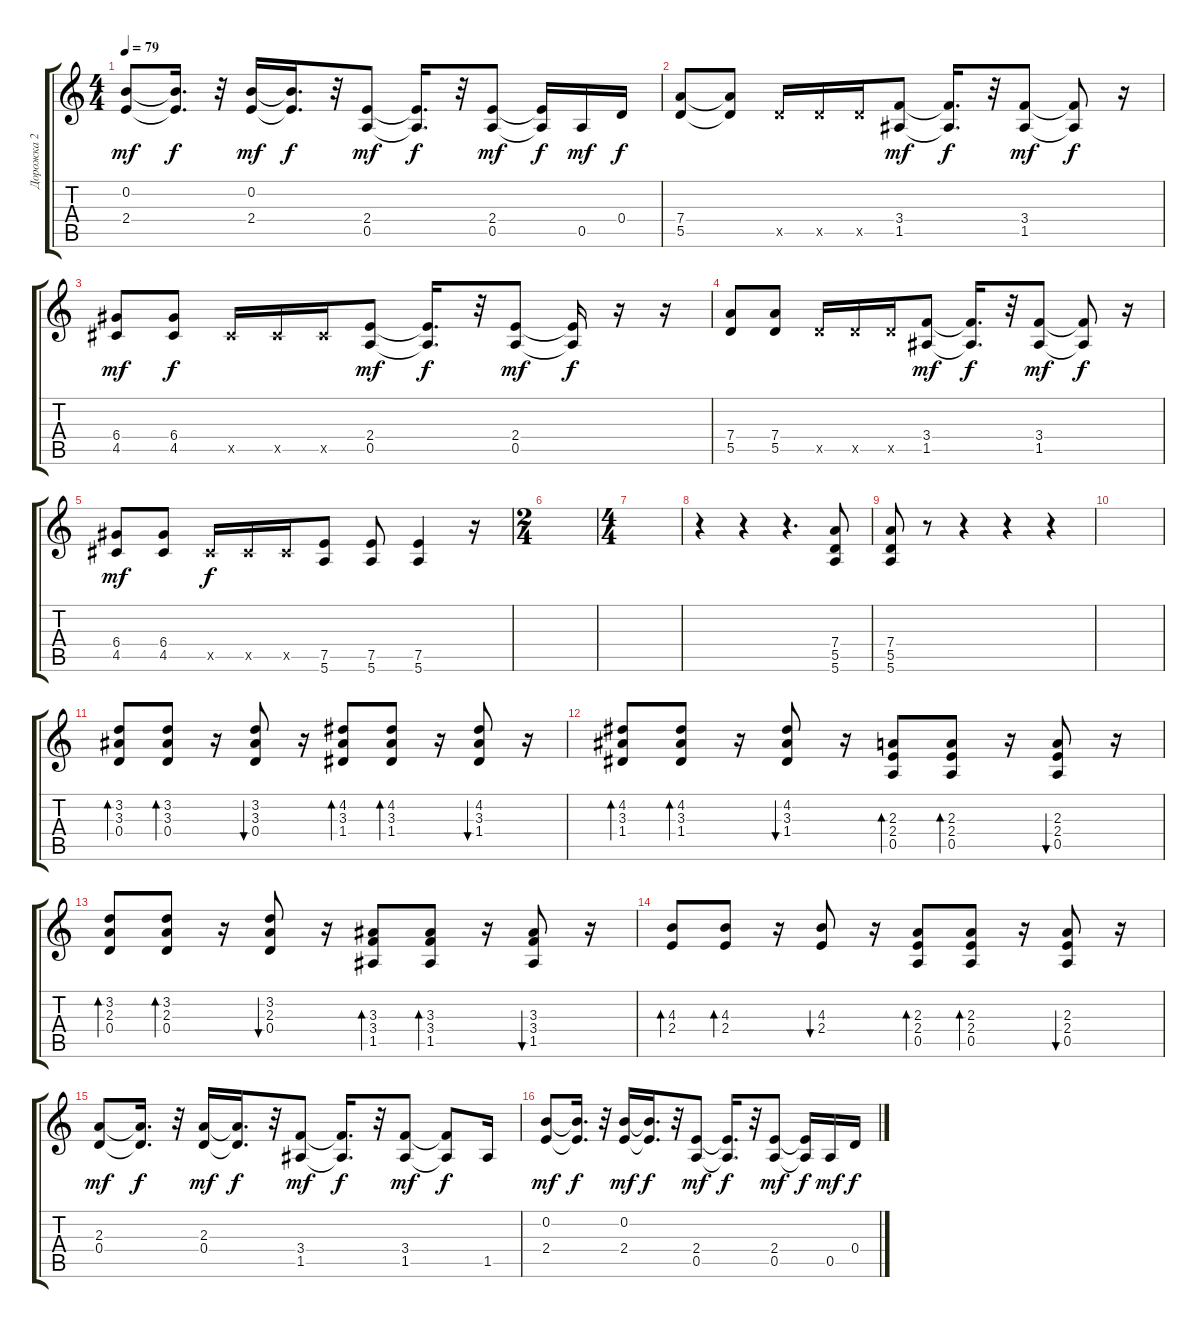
\track ("Дорожка 2" "Дорожка 2") {instrument distortionguitar}
\staff {score tabs}
\tuning (E4 B3 G3 D3 A2 E2) {hide}
\ts (4 4)
\tempo 79
\clef g2
\ks c
(0.2 2.4).8{dy mf} (0.2{t} 2.4{t}).16{d dy f} r.32 (0.2 2.4).16{dy mf} (0.2{t} 2.4{t}).16{d dy f} r.32 (2.4 0.5).8{dy mf} (2.4{t} 0.5{t}).16{d dy f} r.32 (2.4 0.5).8{dy mf} (2.4{t} 0.5{t}).16{dy f} 0.5.16{dy mf} 0.4.16{dy f} |
(7.4 5.5).8 (7.4{t} 5.5{t}).8 5.5{x}.16 5.5{x}.16 5.5{x}.16 (3.4 1.5).8{dy mf} (3.4{t} 1.5{t}).16{d dy f} r.32 (3.4 1.5).8{dy mf} (3.4{t} 1.5{t}).8{dy f} r.16 |
(6.4 4.5).8{dy mf} (6.4 4.5).8{dy f} 4.5{x}.16 4.5{x}.16 4.5{x}.16 (2.4 0.5).8{dy mf} (2.4{t} 0.5{t}).16{d dy f} r.32 (2.4 0.5).8{dy mf} (2.4{t} 0.5{t}).16{dy f} r.16 r.16 |
(7.4 5.5).8 (7.4 5.5).8 5.5{x}.16 5.5{x}.16 5.5{x}.16 (3.4 1.5).8{dy mf} (3.4{t} 1.5{t}).16{d dy f} r.32 (3.4 1.5).8{dy mf} (3.4{t} 1.5{t}).8{dy f} r.16 |
(6.4 4.5).8{dy mf} (6.4 4.5).8 4.5{x}.16{dy f} 4.5{x}.16 4.5{x}.16 (7.5 5.6).8 (7.5 5.6).8 (7.5 5.6).4 r.16 |
\ts (2 4)
|
\ts (4 4)
|
r.4 r.4 r.4{d} (7.4 5.5 5.6).8 |
(7.4 5.5 5.6).8 r.8 r.4 r.4 r.4 |
|
(3.2 3.3 0.4).8{bd 120} (3.2 3.3 0.4).8{bd 60} r.16 (3.2 3.3 0.4).8{bu 60} r.16 (4.2 3.3 1.4).8{bd 60} (4.2 3.3 1.4).8{bd 60} r.16 (4.2 3.3 1.4).8{bu 60} r.16 |
(4.2 3.3 1.4).8{bd 120} (4.2 3.3 1.4).8{bd 60} r.16 (4.2 3.3 1.4).8{bu 60} r.16 (2.3 2.4 0.5).8{bd 60} (2.3 2.4 0.5).8{bd 60} r.16 (2.3 2.4 0.5).8{bu 60} r.16 |
(3.2 2.3 0.4).8{bd 120} (3.2 2.3 0.4).8{bd 60} r.16 (3.2 2.3 0.4).8{bu 60} r.16 (3.3 3.4 1.5).8{bd 60} (3.3 3.4 1.5).8{bd 60} r.16 (3.3 3.4 1.5).8{bu 60} r.16 |
(4.3 2.4).8{bd 120} (4.3 2.4).8{bd 60} r.16 (4.3 2.4).8{bu 60} r.16 (2.3 2.4 0.5).8{bd 60} (2.3 2.4 0.5).8{bd 60} r.16 (2.3 2.4 0.5).8{bu 60} r.16 |
(2.3 0.4).8{dy mf} (2.3{t} 0.4{t}).16{d dy f} r.32 (2.3 0.4).16{dy mf} (2.3{t} 0.4{t}).16{d dy f} r.32 (3.4 1.5).8{dy mf} (3.4{t} 1.5{t}).16{d dy f} r.32 (3.4 1.5).8{dy mf} (3.4{t} 1.5{t}).8{dy f} 1.5.16 |
(0.2 2.4).8{dy mf} (0.2{t} 2.4{t}).16{d dy f} r.32 (0.2 2.4).16{dy mf} (0.2{t} 2.4{t}).16{d dy f} r.32 (2.4 0.5).8{dy mf} (2.4{t} 0.5{t}).16{d dy f} r.32 (2.4 0.5).8{dy mf} (2.4{t} 0.5{t}).16{dy f} 0.5.16{dy mf} 0.4.16{dy f}
